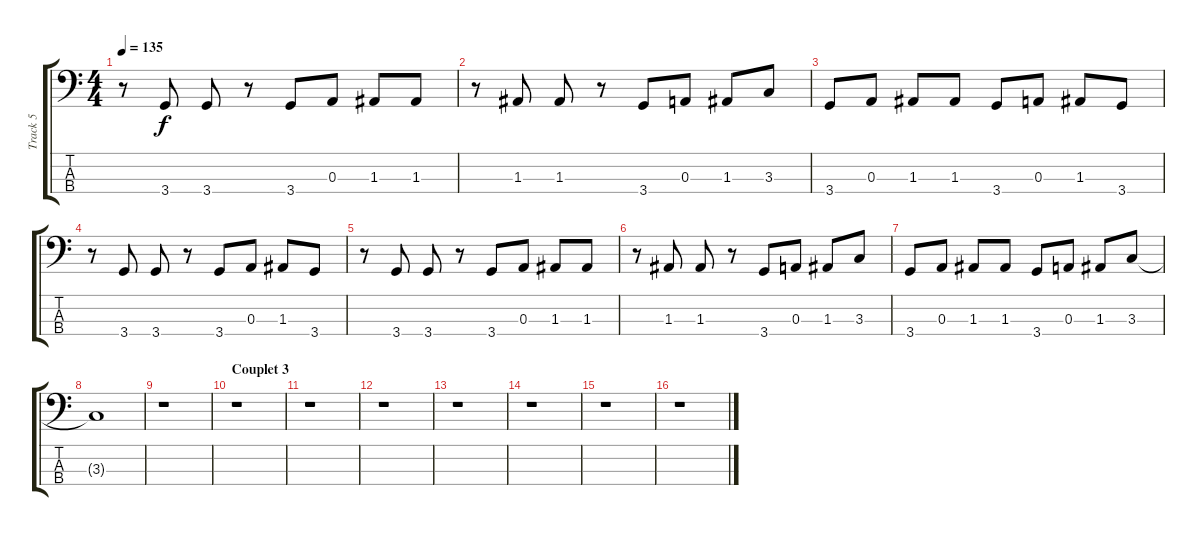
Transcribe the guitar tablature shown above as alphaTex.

\track ("Track 5" "Track 5") {instrument electricbassfinger}
\staff {score tabs}
\tuning (G2 D2 A1 E1) {hide}
\ts (4 4)
\tempo 135
\clef f4
\ks c
r.8{dy f} 3.4.8 3.4.8 r.8 3.4.8 0.3.8 1.3.8 1.3.8 |
r.8 1.3.8 1.3.8 r.8 3.4.8 0.3.8 1.3.8 3.3.8 |
3.4.8 0.3.8 1.3.8 1.3.8 3.4.8 0.3.8 1.3.8 3.4.8 |
r.8 3.4.8 3.4.8 r.8 3.4.8 0.3.8 1.3.8 3.4.8 |
r.8 3.4.8 3.4.8 r.8 3.4.8 0.3.8 1.3.8 1.3.8 |
r.8 1.3.8 1.3.8 r.8 3.4.8 0.3.8 1.3.8 3.3.8 |
3.4.8 0.3.8 1.3.8 1.3.8 3.4.8 0.3.8 1.3.8 3.3.8 |
3.3{t}.1 |
r.1 |
\section ("" "Couplet 3")
r.1 |
r.1 |
r.1 |
r.1 |
r.1 |
r.1 |
r.1
